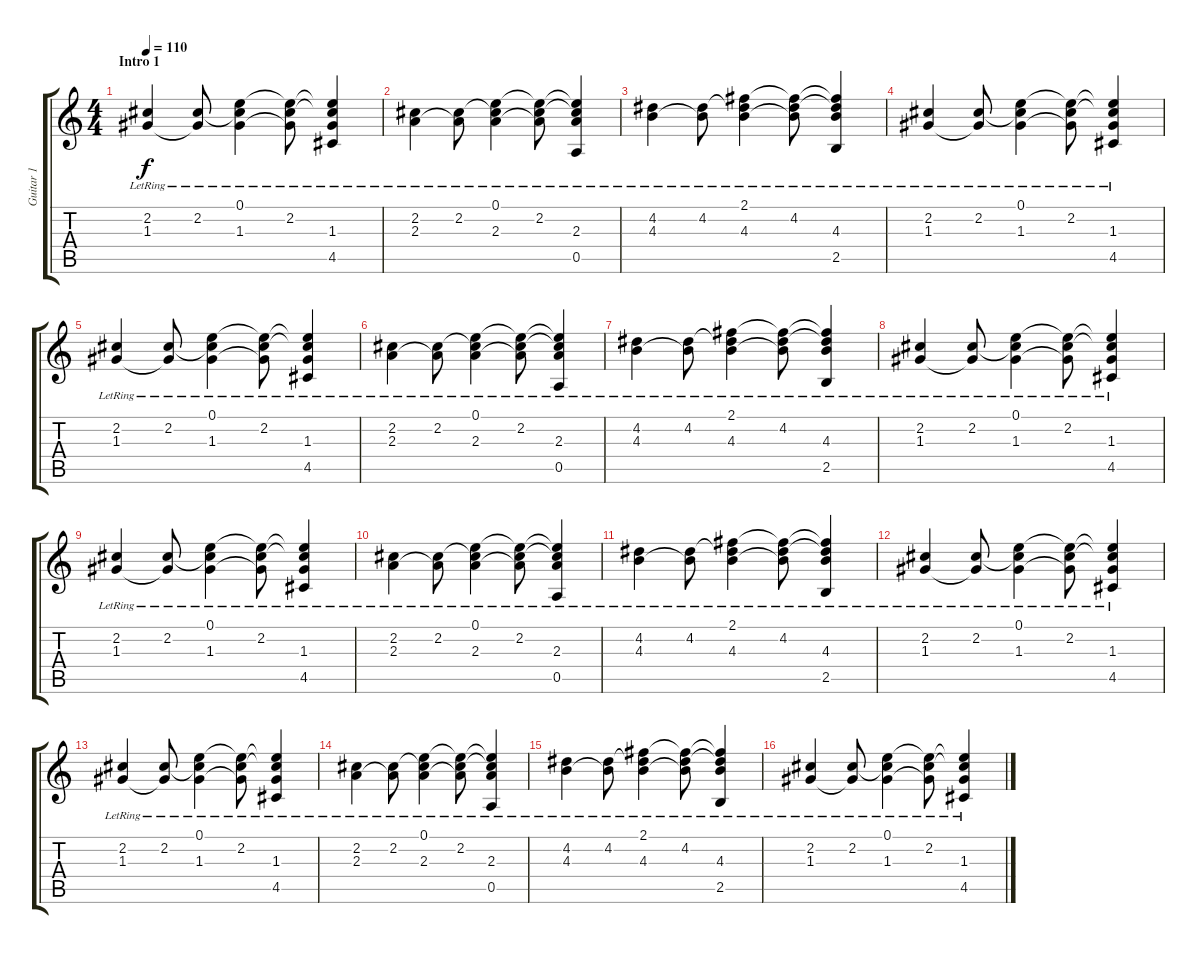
\track ("Guitar 1" "Guitar 1") {instrument acousticguitarnylon}
\staff {score tabs}
\tuning (E4 B3 G3 D3 A2 E2) {hide}
\ts (4 4)
\section ("" "Intro 1")
\tempo 110
\clef g2
\ks c
(2.2{lr} 1.3{lr}).4{dy f instrument acousticguitarnylon} (2.2{lr} 1.3{t}).8 (0.1{lr} 2.2{t} 1.3{lr}).4 (0.1{t} 2.2{lr} 1.3{t}).8 (0.1{t} 2.2{t} 1.3{lr} 4.5{lr}).4 |
(2.2{lr} 2.3{lr}).4 (2.2{lr} 2.3{t}).8 (0.1{lr} 2.2{t} 2.3{lr}).4 (0.1{t} 2.2{lr} 2.3{t}).8 (0.1{t} 2.2{t} 2.3{lr} 0.5{lr}).4 |
(4.2{lr} 4.3).4 (4.2{lr} 4.3{t}).8 (2.1{lr} 4.2{t} 4.3{lr}).4 (2.1{t} 4.2{lr} 4.3{t}).8 (2.1{t} 4.2{t} 4.3{lr} 2.5{lr}).4 |
(2.2{lr} 1.3{lr}).4 (2.2{lr} 1.3{t}).8 (0.1{lr} 2.2{t} 1.3{lr}).4 (0.1{t} 2.2{lr} 1.3{t}).8 (0.1{t} 2.2{t} 1.3{lr} 4.5{lr}).4 |
(2.2{lr} 1.3{lr}).4 (2.2{lr} 1.3{t}).8 (0.1{lr} 2.2{t} 1.3{lr}).4 (0.1{t} 2.2{lr} 1.3{t}).8 (0.1{t} 2.2{t} 1.3{lr} 4.5{lr}).4 |
(2.2{lr} 2.3{lr}).4 (2.2{lr} 2.3{t}).8 (0.1{lr} 2.2{t} 2.3{lr}).4 (0.1{t} 2.2{lr} 2.3{t}).8 (0.1{t} 2.2{t} 2.3{lr} 0.5{lr}).4 |
(4.2{lr} 4.3).4 (4.2{lr} 4.3{t}).8 (2.1{lr} 4.2{t} 4.3{lr}).4 (2.1{t} 4.2{lr} 4.3{t}).8 (2.1{t} 4.2{t} 4.3{lr} 2.5{lr}).4 |
(2.2{lr} 1.3{lr}).4 (2.2{lr} 1.3{t}).8 (0.1{lr} 2.2{t} 1.3{lr}).4 (0.1{t} 2.2{lr} 1.3{t}).8 (0.1{t} 2.2{t} 1.3{lr} 4.5{lr}).4 |
(2.2{lr} 1.3{lr}).4 (2.2{lr} 1.3{t}).8 (0.1{lr} 2.2{t} 1.3{lr}).4 (0.1{t} 2.2{lr} 1.3{t}).8 (0.1{t} 2.2{t} 1.3{lr} 4.5{lr}).4 |
(2.2{lr} 2.3{lr}).4 (2.2{lr} 2.3{t}).8 (0.1{lr} 2.2{t} 2.3{lr}).4 (0.1{t} 2.2{lr} 2.3{t}).8 (0.1{t} 2.2{t} 2.3{lr} 0.5{lr}).4 |
(4.2{lr} 4.3).4 (4.2{lr} 4.3{t}).8 (2.1{lr} 4.2{t} 4.3{lr}).4 (2.1{t} 4.2{lr} 4.3{t}).8 (2.1{t} 4.2{t} 4.3{lr} 2.5{lr}).4 |
(2.2{lr} 1.3{lr}).4 (2.2{lr} 1.3{t}).8 (0.1{lr} 2.2{t} 1.3{lr}).4 (0.1{t} 2.2{lr} 1.3{t}).8 (0.1{t} 2.2{t} 1.3{lr} 4.5{lr}).4 |
(2.2{lr} 1.3{lr}).4 (2.2{lr} 1.3{t}).8 (0.1{lr} 2.2{t} 1.3{lr}).4 (0.1{t} 2.2{lr} 1.3{t}).8 (0.1{t} 2.2{t} 1.3{lr} 4.5{lr}).4 |
(2.2{lr} 2.3{lr}).4 (2.2{lr} 2.3{t}).8 (0.1{lr} 2.2{t} 2.3{lr}).4 (0.1{t} 2.2{lr} 2.3{t}).8 (0.1{t} 2.2{t} 2.3{lr} 0.5{lr}).4 |
(4.2{lr} 4.3).4 (4.2{lr} 4.3{t}).8 (2.1{lr} 4.2{t} 4.3{lr}).4 (2.1{t} 4.2{lr} 4.3{t}).8 (2.1{t} 4.2{t} 4.3{lr} 2.5{lr}).4 |
(2.2{lr} 1.3{lr}).4 (2.2{lr} 1.3{t}).8 (0.1{lr} 2.2{t} 1.3{lr}).4 (0.1{t} 2.2{lr} 1.3{t}).8 (0.1{t} 2.2{t} 1.3{lr} 4.5{lr}).4
